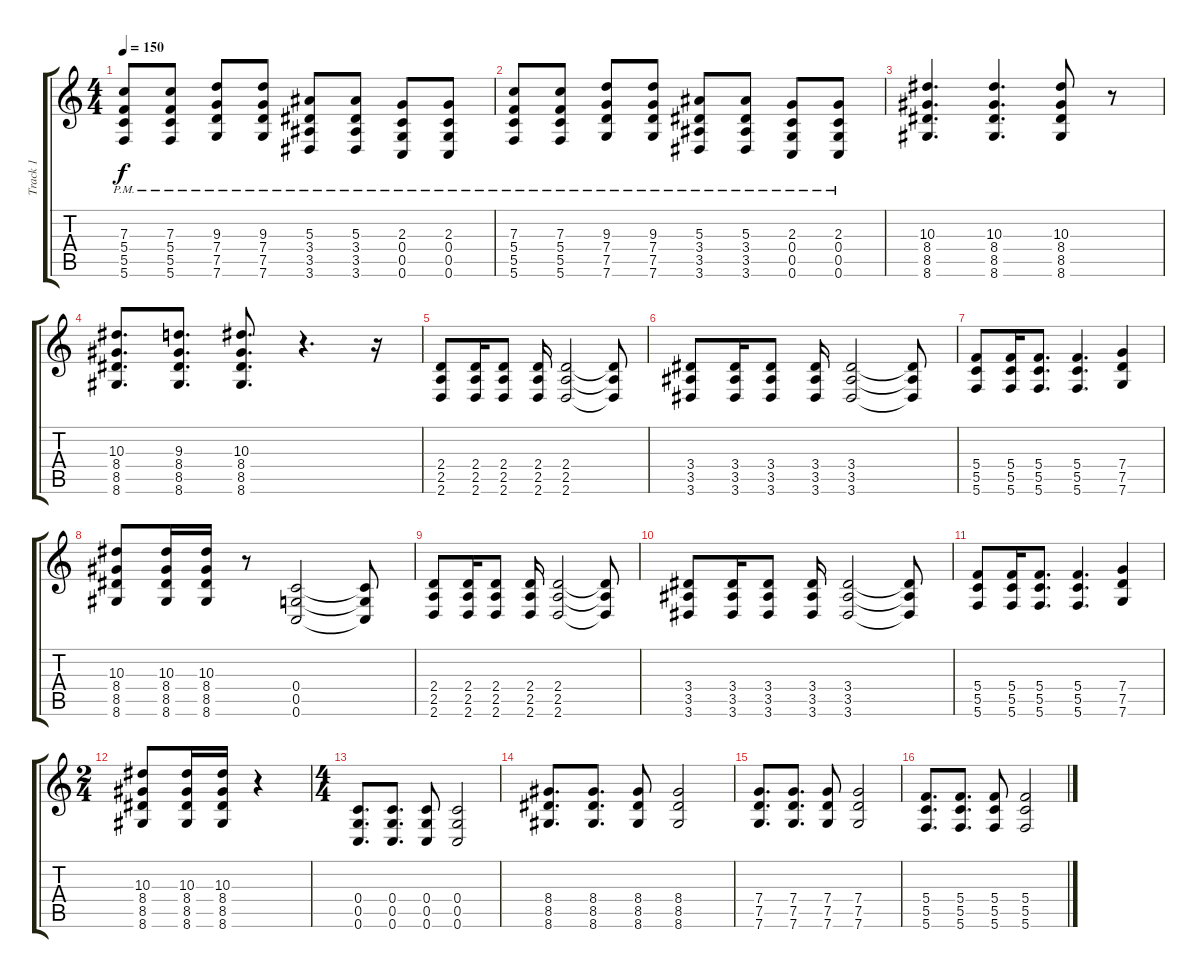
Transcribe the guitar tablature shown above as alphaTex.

\track ("Track 1" "Track 1") {instrument distortionguitar}
\staff {score tabs}
\tuning (D4 A3 F3 C3 G2 C2) {hide}
\ts (4 4)
\tempo 150
\clef g2
\ks c
(7.3{pm} 5.4{pm} 5.5{pm} 5.6{pm}).8{dy f} (7.3{pm} 5.4{pm} 5.5{pm} 5.6{pm}).8 (9.3{pm} 7.4{pm} 7.5{pm} 7.6{pm}).8 (9.3{pm} 7.4{pm} 7.5{pm} 7.6{pm}).8 (5.3{pm} 3.4{pm} 3.5{pm} 3.6{pm}).8 (5.3{pm} 3.4{pm} 3.5{pm} 3.6{pm}).8 (2.3{pm} 0.4{pm} 0.5{pm} 0.6{pm}).8 (2.3{pm} 0.4{pm} 0.5{pm} 0.6{pm}).8 |
(7.3{pm} 5.4{pm} 5.5{pm} 5.6{pm}).8 (7.3{pm} 5.4{pm} 5.5{pm} 5.6{pm}).8 (9.3{pm} 7.4{pm} 7.5{pm} 7.6{pm}).8 (9.3{pm} 7.4{pm} 7.5{pm} 7.6{pm}).8 (5.3{pm} 3.4{pm} 3.5{pm} 3.6{pm}).8 (5.3{pm} 3.4{pm} 3.5{pm} 3.6{pm}).8 (2.3{pm} 0.4{pm} 0.5{pm} 0.6{pm}).8 (2.3{pm} 0.4{pm} 0.5{pm} 0.6{pm}).8 |
(10.3 8.4 8.5 8.6).4{d} (10.3 8.4 8.5 8.6).4{d} (10.3 8.4 8.5 8.6).8 r.8 |
(10.3 8.4 8.5 8.6).8{d} (9.3 8.4 8.5 8.6).8{d} (10.3 8.4 8.5 8.6).8{d} r.4{d} r.16 |
(2.4 2.5 2.6).8 (2.4 2.5 2.6).16 (2.4 2.5 2.6).8 (2.4 2.5 2.6).16 (2.4 2.5 2.6).2 (2.4{t} 2.5{t} 2.6{t}).8 |
(3.4 3.5 3.6).8 (3.4 3.5 3.6).16 (3.4 3.5 3.6).8 (3.4 3.5 3.6).16 (3.4 3.5 3.6).2 (3.4{t} 3.5{t} 3.6{t}).8 |
(5.4 5.5 5.6).8 (5.4 5.5 5.6).16 (5.4 5.5 5.6).8{d} (5.4 5.5 5.6).4{d} (7.4 7.5 7.6).4 |
(10.3 8.4 8.5 8.6).8 (10.3 8.4 8.5 8.6).16 (10.3 8.4 8.5 8.6).16 r.8 (0.4 0.5 0.6).2 (0.4{t} 0.5{t} 0.6{t}).8 |
(2.4 2.5 2.6).8 (2.4 2.5 2.6).16 (2.4 2.5 2.6).8 (2.4 2.5 2.6).16 (2.4 2.5 2.6).2 (2.4{t} 2.5{t} 2.6{t}).8 |
(3.4 3.5 3.6).8 (3.4 3.5 3.6).16 (3.4 3.5 3.6).8 (3.4 3.5 3.6).16 (3.4 3.5 3.6).2 (3.4{t} 3.5{t} 3.6{t}).8 |
(5.4 5.5 5.6).8 (5.4 5.5 5.6).16 (5.4 5.5 5.6).8{d} (5.4 5.5 5.6).4{d} (7.4 7.5 7.6).4 |
\ts (2 4)
(10.3 8.4 8.5 8.6).8 (10.3 8.4 8.5 8.6).16 (10.3 8.4 8.5 8.6).16 r.4 |
\ts (4 4)
(0.4 0.5 0.6).8{d} (0.4 0.5 0.6).8{d} (0.4 0.5 0.6).8 (0.4 0.5 0.6).2 |
(8.4 8.5 8.6).8{d} (8.4 8.5 8.6).8{d} (8.4 8.5 8.6).8 (8.4 8.5 8.6).2 |
(7.4 7.5 7.6).8{d} (7.4 7.5 7.6).8{d} (7.4 7.5 7.6).8 (7.4 7.5 7.6).2 |
(5.4 5.5 5.6).8{d} (5.4 5.5 5.6).8{d} (5.4 5.5 5.6).8 (5.4 5.5 5.6).2
